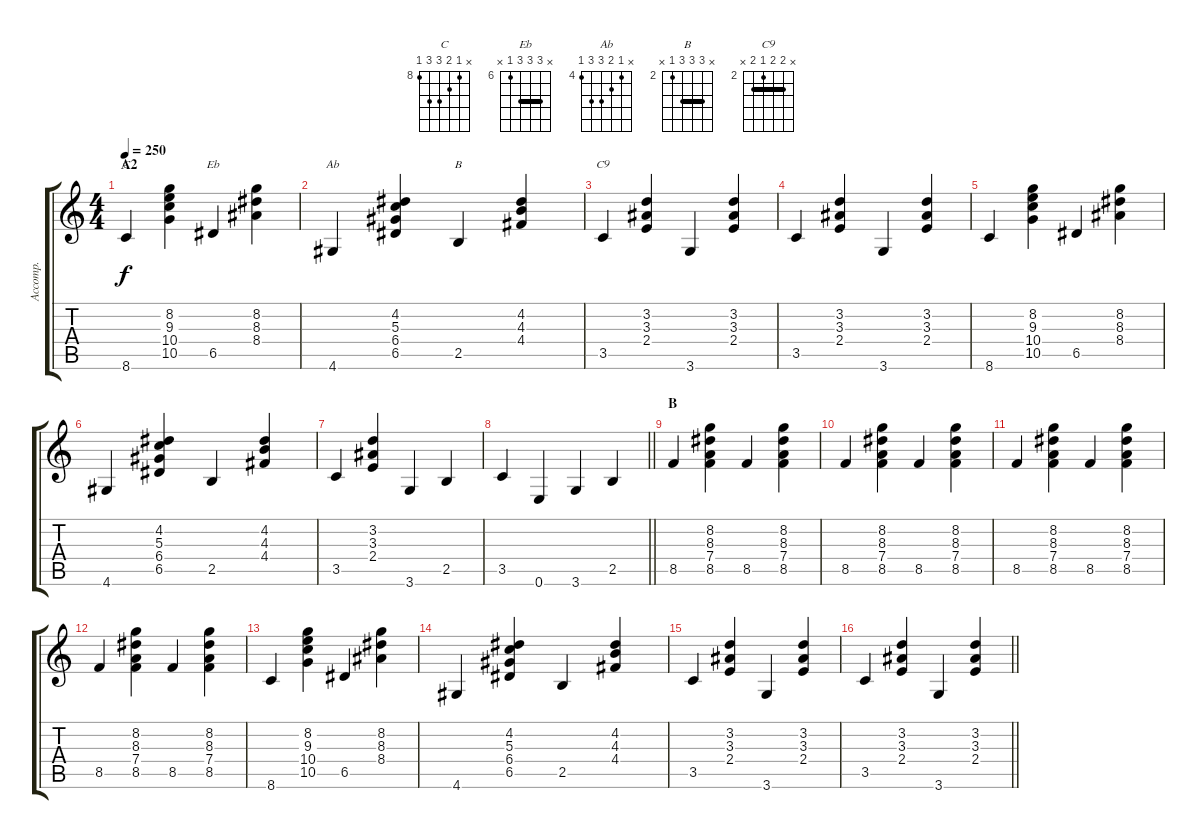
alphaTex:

\track ("Accomp." "Accomp.") {instrument acousticguitarnylon}
\staff {score tabs}
\tuning (E4 B3 G3 D3 A2 E2) {hide}
\chord ("C" x 8 9 10 10 8) {firstfret 8}
\chord ("Eb" x 8 8 8 6 x) {firstfret 6 barre 8}
\chord ("Ab" x 4 5 6 6 4) {firstfret 4}
\chord ("B" x 4 4 4 2 x) {firstfret 2 barre 4}
\chord ("C9" x 3 3 2 3 x) {firstfret 2 barre 3}
\ts (4 4)
\section ("" "A2")
\tempo 250
\clef g2
\ks c
8.6.4{ch "C" dy f} (8.2 9.3 10.4 10.5).4 6.5.4{ch "Eb"} (8.2 8.3 8.4).4 |
4.6.4{ch "Ab"} (4.2 5.3 6.4 6.5).4 2.5.4{ch "B"} (4.2 4.3 4.4).4 |
3.5.4{ch "C9"} (3.2 3.3 2.4).4 3.6.4 (3.2 3.3 2.4).4 |
3.5.4 (3.2 3.3 2.4).4 3.6.4 (3.2 3.3 2.4).4 |
8.6.4 (8.2 9.3 10.4 10.5).4 6.5.4 (8.2 8.3 8.4).4 |
4.6.4 (4.2 5.3 6.4 6.5).4 2.5.4 (4.2 4.3 4.4).4 |
3.5.4 (3.2 3.3 2.4).4 3.6.4 2.5.4 |
\barLineRight lightlight
3.5.4 0.6.4 3.6.4 2.5.4 |
\section ("" "B")
8.5.4 (8.2 8.3 7.4 8.5).4 8.5.4 (8.2 8.3 7.4 8.5).4 |
8.5.4 (8.2 8.3 7.4 8.5).4 8.5.4 (8.2 8.3 7.4 8.5).4 |
8.5.4 (8.2 8.3 7.4 8.5).4 8.5.4 (8.2 8.3 7.4 8.5).4 |
8.5.4 (8.2 8.3 7.4 8.5).4 8.5.4 (8.2 8.3 7.4 8.5).4 |
8.6.4 (8.2 9.3 10.4 10.5).4 6.5.4 (8.2 8.3 8.4).4 |
4.6.4 (4.2 5.3 6.4 6.5).4 2.5.4 (4.2 4.3 4.4).4 |
3.5.4 (3.2 3.3 2.4).4 3.6.4 (3.2 3.3 2.4).4 |
\barLineRight lightlight
3.5.4 (3.2 3.3 2.4).4 3.6.4 (3.2 3.3 2.4).4
